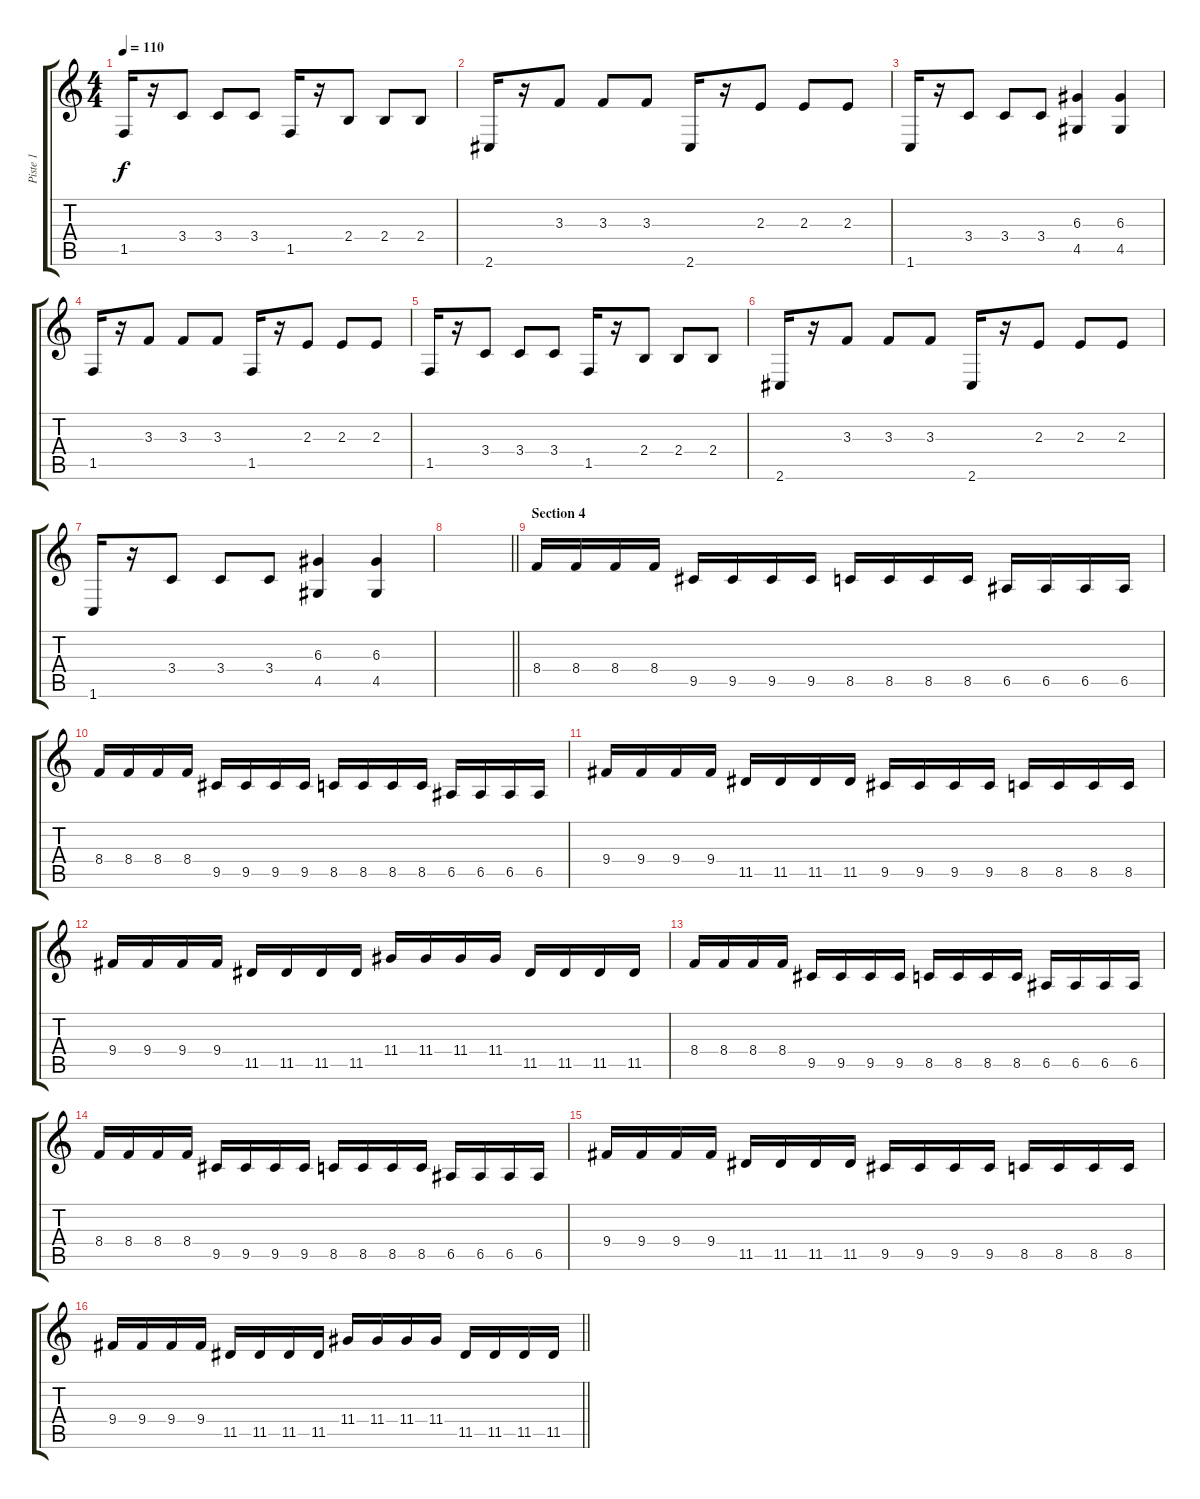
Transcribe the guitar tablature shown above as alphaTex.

\track ("Piste 1" "Piste 1") {instrument distortionguitar}
\staff {score tabs}
\tuning (B3 Gb3 D3 A2 E2 B1) {hide}
\ts (4 4)
\tempo 110
\clef g2
\ks c
1.5.16{dy f} r.16 3.4.8 3.4.8 3.4.8 1.5.16 r.16 2.4.8 2.4.8 2.4.8 |
2.6.16 r.16 3.3.8 3.3.8 3.3.8 2.6.16 r.16 2.3.8 2.3.8 2.3.8 |
1.6.16 r.16 3.4.8 3.4.8 3.4.8 (6.3 4.5).4 (6.3 4.5).4 |
1.5.16 r.16 3.3.8 3.3.8 3.3.8 1.5.16 r.16 2.3.8 2.3.8 2.3.8 |
1.5.16 r.16 3.4.8 3.4.8 3.4.8 1.5.16 r.16 2.4.8 2.4.8 2.4.8 |
2.6.16 r.16 3.3.8 3.3.8 3.3.8 2.6.16 r.16 2.3.8 2.3.8 2.3.8 |
1.6.16 r.16 3.4.8 3.4.8 3.4.8 (6.3 4.5).4 (6.3 4.5).4 |
\barLineRight lightlight
|
\section ("" "Section 4")
8.4.16 8.4.16 8.4.16 8.4.16 9.5.16 9.5.16 9.5.16 9.5.16 8.5.16 8.5.16 8.5.16 8.5.16 6.5.16 6.5.16 6.5.16 6.5.16 |
8.4.16 8.4.16 8.4.16 8.4.16 9.5.16 9.5.16 9.5.16 9.5.16 8.5.16 8.5.16 8.5.16 8.5.16 6.5.16 6.5.16 6.5.16 6.5.16 |
9.4.16 9.4.16 9.4.16 9.4.16 11.5.16 11.5.16 11.5.16 11.5.16 9.5.16 9.5.16 9.5.16 9.5.16 8.5.16 8.5.16 8.5.16 8.5.16 |
9.4.16 9.4.16 9.4.16 9.4.16 11.5.16 11.5.16 11.5.16 11.5.16 11.4.16 11.4.16 11.4.16 11.4.16 11.5.16 11.5.16 11.5.16 11.5.16 |
8.4.16 8.4.16 8.4.16 8.4.16 9.5.16 9.5.16 9.5.16 9.5.16 8.5.16 8.5.16 8.5.16 8.5.16 6.5.16 6.5.16 6.5.16 6.5.16 |
8.4.16 8.4.16 8.4.16 8.4.16 9.5.16 9.5.16 9.5.16 9.5.16 8.5.16 8.5.16 8.5.16 8.5.16 6.5.16 6.5.16 6.5.16 6.5.16 |
9.4.16 9.4.16 9.4.16 9.4.16 11.5.16 11.5.16 11.5.16 11.5.16 9.5.16 9.5.16 9.5.16 9.5.16 8.5.16 8.5.16 8.5.16 8.5.16 |
\barLineRight lightlight
9.4.16 9.4.16 9.4.16 9.4.16 11.5.16 11.5.16 11.5.16 11.5.16 11.4.16 11.4.16 11.4.16 11.4.16 11.5.16 11.5.16 11.5.16 11.5.16
